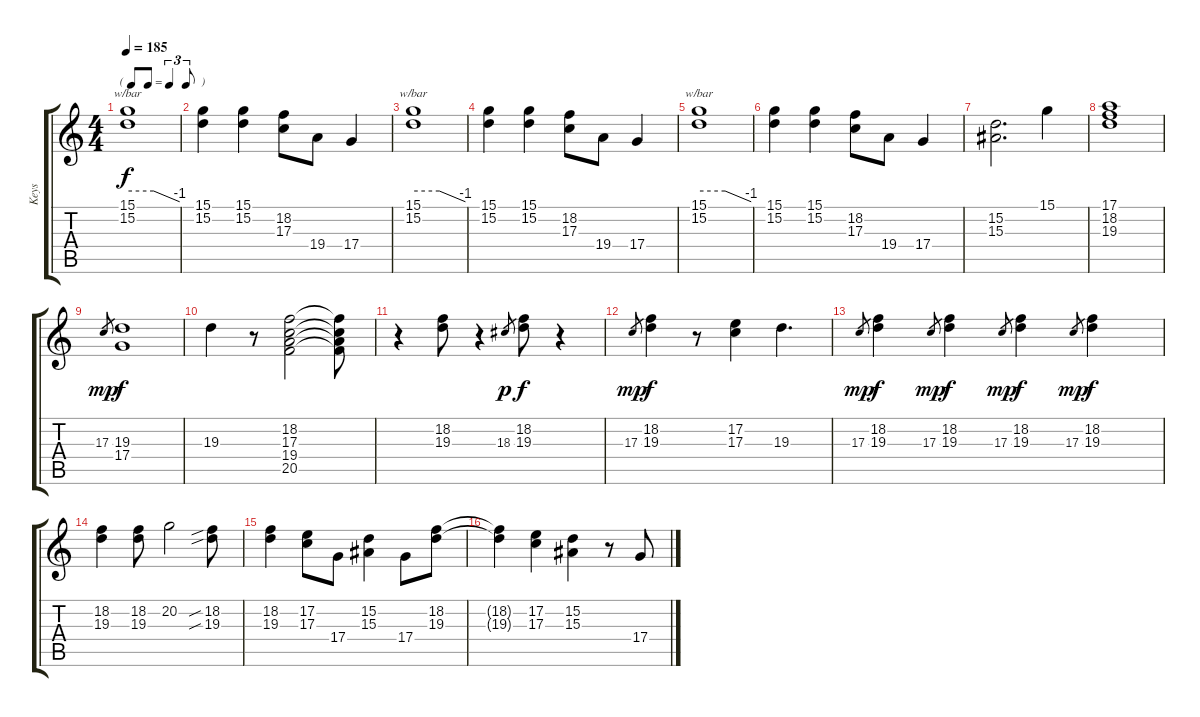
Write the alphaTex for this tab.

\track ("Keys" "Keys") {instrument drawbarorgan}
\staff {score tabs}
\tuning (E4 B3 G3 D3 A2 E2) {hide}
\ts (4 4)
\tf triplet8th
\tempo 185
\clef g2
\ks c
(15.1 15.2).1{tbe (custom default 0 0 30 0 60 -4) dy f} |
(15.1 15.2).4 (15.1 15.2).4 (18.2 17.3).8 19.4.8 17.4.4 |
(15.1 15.2).1{tbe (custom default 0 0 30 0 60 -4)} |
(15.1 15.2).4 (15.1 15.2).4 (18.2 17.3).8 19.4.8 17.4.4 |
(15.1 15.2).1{tbe (custom default 0 0 30 0 60 -4)} |
(15.1 15.2).4 (15.1 15.2).4 (18.2 17.3).8 19.4.8 17.4.4 |
(15.2 15.3).2{d} 15.1.4 |
(17.1 18.2 19.3).1 |
17.3.8{gr dy mp} (19.3 17.4).1{dy f} |
19.3.4 r.8 (18.2 17.3 19.4 20.5).2 (18.2{t} 17.3{t} 19.4{t} 20.5{t}).8 |
r.4 (18.2 19.3).8 r.4 18.3.8{gr dy p} (18.2 19.3).8{dy f} r.4 |
17.3.8{gr dy mp} (18.2 19.3).4{dy f} r.8 (17.2 17.3).4 19.3.4{d} |
17.3.8{gr dy mp} (18.2 19.3).4{dy f} 17.3.8{gr dy mp} (18.2 19.3).4{dy f} 17.3.8{gr dy mp} (18.2 19.3).4{dy f} 17.3.8{gr dy mp} (18.2 19.3).4{dy f} |
(18.2 19.3).4 (18.2 19.3).8 20.2.2 (18.2{sib} 19.3{sib}).8 |
(18.2 19.3).4 (17.2 17.3).8 17.4.8 (15.2 15.3).4 17.4.8 (18.2 19.3).8 |
(18.2{t} 19.3{t}).4 (17.2 17.3).4 (15.2 15.3).4 r.8 17.4.8
